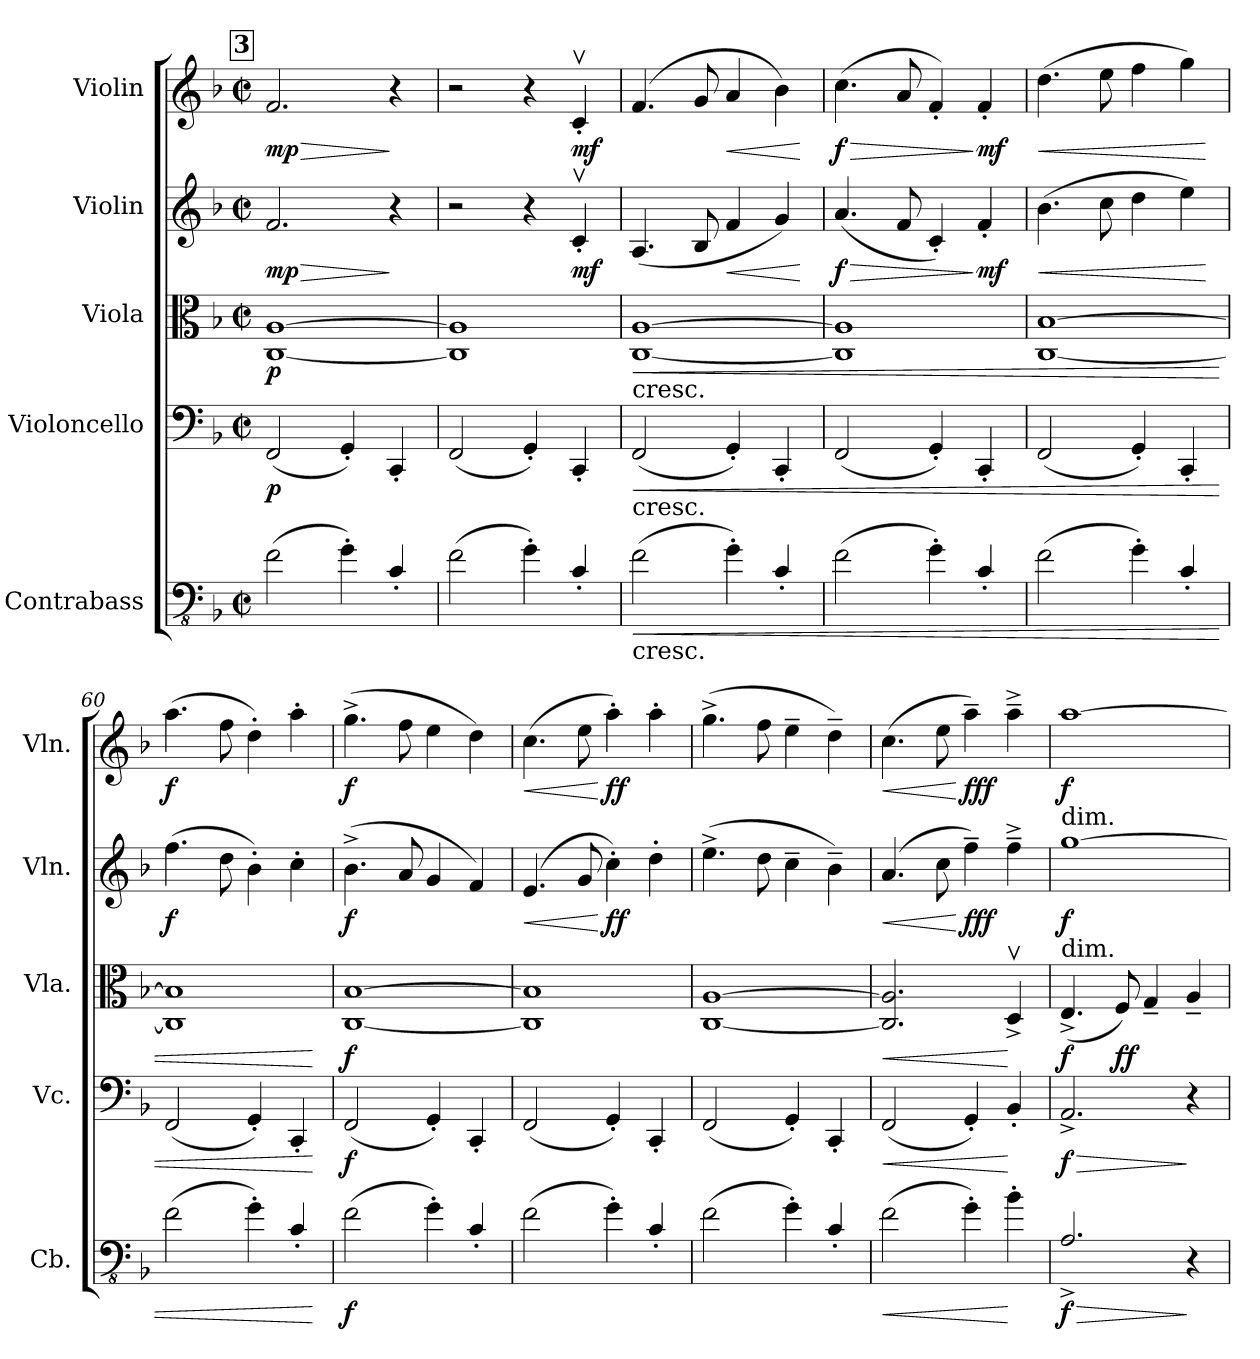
**kern	**dynam	**kern	**dynam	**kern	**dynam	**kern	**dynam	**kern	**dynam
*part5	*part5	*part4	*part4	*part3	*part3	*part2	*part2	*part1	*part1
*staff5	*staff5	*staff4	*staff4	*staff3	*staff3	*staff2	*staff2	*staff1	*staff1
*I"Contrabass	*	*I"Violoncello	*	*I"Viola	*	*I"Violin	*	*I"Violin	*
*I'Cb.	*	*I'Vc.	*	*I'Vla.	*	*I'Vln.	*	*I'Vln.	*
*clefFv4	*	*clefF4	*	*clefC3	*	*clefG2	*	*clefG2	*
*ITrd7c12	*	*	*	*	*	*	*	*	*
*k[b-]	*	*k[b-]	*	*k[b-]	*	*k[b-]	*	*k[b-]	*
*M2/2	*	*M2/2	*	*M2/2	*	*M2/2	*	*M2/2	*
*met(c|)	*	*met(c|)	*	*met(c|)	*	*met(c|)	*	*met(c|)	*
!!LO:REH:place=s1:a:B:fs=14:t=3
=55	=55	=55	=55	=55	=55	=55	=55	=55	=55
!	!	!	!LO:DY:b	!	!LO:DY:b	!	!LO:HP:b	!	!LO:HP:b
!	!	!	!	!	!	!	!LO:DY:n=1:b	!	!LO:DY:n=1:b
(2FF\	.	(2FF/	p	[1C [1A	p	2.f/	> mp	2.f/	> mp
4GG'\)	.	4GG'/)	.	.	.	.	.	.	.
4CC'/	.	4CC'/	.	.	.	4r	]	4r	]
=56	=56	=56	=56	=56	=56	=56	=56	=56	=56
(2FF\	.	(2FF/	.	1C] 1A]	.	2r	.	2r	.
4GG'\)	.	4GG'/)	.	.	.	4r	.	4r	.
!	!	!	!	!	!	!	!LO:DY:b	!	!LO:DY:b
4CC'/	.	4CC'/	.	.	.	4cv'/	mf	4cv'/	mf
=57	=57	=57	=57	=57	=57	=57	=57	=57	=57
!	!	!	!	!LO:TX:b:t=cresc.	!	!	!	!	!
!	!	!LO:TX:b:t=cresc.	!	!	!	!	!	!	!
!LO:TX:b:t=cresc.	!	!	!	!	!	!	!	!	!
!	!LO:HP:b	!	!LO:HP:b	!	!LO:HP:b	!	!	!	!
(2FF\	<	(2FF/	<	[1C [1A	<	(4.A/	.	(4.f/	.
.	.	.	.	.	.	8B-/	.	8g/	.
!	!	!	!	!	!	!	!LO:HP:b	!	!LO:HP:b
4GG'\)	.	4GG'/)	.	.	.	4f/	<	4a/	<
4CC'/	.	4CC'/	.	.	.	4g/)	.	4b-\)	.
.	.	.	.	.	.	.	[	.	[
!!LO:PB:g=z
=58	=58	=58	=58	=58	=58	=58	=58	=58	=58
!	!	!	!	!	!	!	!LO:HP:b	!	!LO:HP:b
!	!	!	!	!	!	!	!LO:DY:n=1:b	!	!LO:DY:n=1:b
(2FF\	.	(2FF/	.	1C] 1A]	.	(4.a/	> f	(4.cc\	> f
.	.	.	.	.	.	8f/	.	8a/	.
4GG'\)	.	4GG'/)	.	.	.	4c'/)	.	4f'/)	.
!	!	!	!	!	!	!	!LO:DY:n=2:b	!	!LO:DY:n=2:b
4CC'/	.	4CC'/	.	.	.	4f'/	] mf	4f'/	] mf
=59	=59	=59	=59	=59	=59	=59	=59	=59	=59
!	!	!	!	!	!	!	!LO:HP:b	!	!LO:HP:b
(2FF\	.	(2FF/	.	[1C [1B-	.	(4.b-\	<	(4.dd\	<
.	.	.	.	.	.	8cc\	.	8ee\	.
4GG'\)	.	4GG'/)	.	.	.	4dd\	.	4ff\	.
4CC'/	.	4CC'/	.	.	.	4ee\)	.	4gg\)	.
.	.	.	.	.	.	.	[	.	[
=60	=60	=60	=60	=60	=60	=60	=60	=60	=60
!	!	!	!	!	!	!	!LO:DY:b	!	!LO:DY:b
(2FF\	.	(2FF/	.	1C] 1B-]	.	(4.ff\	f	(4.aa\	f
.	.	.	.	.	.	8dd\	.	8ff\	.
4GG'\)	.	4GG'/)	.	.	.	4b-'\)	.	4dd'\)	.
4CC'/	.	4CC'/	.	.	.	4cc'\	.	4aa'\	.
.	[	.	[	.	[	.	.	.	.
=61	=61	=61	=61	=61	=61	=61	=61	=61	=61
!	!LO:DY:b	!	!LO:DY:b	!	!LO:DY:b	!	!LO:DY:b	!	!LO:DY:b
(2FF\	f	(2FF/	f	[1C [1B-	f	(4.b-^\	f	(4.gg^\	f
.	.	.	.	.	.	8a/	.	8ff\	.
4GG'\)	.	4GG'/)	.	.	.	4g/	.	4ee\	.
4CC'/	.	4CC'/	.	.	.	4f/)	.	4dd\)	.
=62	=62	=62	=62	=62	=62	=62	=62	=62	=62
!	!	!	!	!	!	!	!LO:HP:b	!	!LO:HP:b
(2FF\	.	(2FF/	.	1C] 1B-]	.	(4.e/	<	(4.cc\	<
.	.	.	.	.	.	8g/	.	8ee\	.
!	!	!	!	!	!	!	!LO:DY:n=1:b	!	!LO:DY:n=1:b
4GG'\)	.	4GG'/)	.	.	.	4cc'\)	[ ff	4aa'\)	[ ff
4CC'/	.	4CC'/	.	.	.	4dd'\	.	4aa'\	.
=63	=63	=63	=63	=63	=63	=63	=63	=63	=63
(2FF\	.	(2FF/	.	[1C [1A	.	(4.ee^\	.	(4.gg^\	.
.	.	.	.	.	.	8dd\	.	8ff\	.
4GG'\)	.	4GG'/)	.	.	.	4cc~\	.	4ee~\	.
4CC'/	.	4CC'/	.	.	.	4b-~\)	.	4dd~\)	.
=64	=64	=64	=64	=64	=64	=64	=64	=64	=64
!	!LO:HP:b	!	!LO:HP:b	!	!LO:HP:b	!	!LO:HP:b	!	!LO:HP:b
(2FF\	<	(2FF/	<	2.C/] 2.A/]	<	(4.a/	<	(4.cc\	<
.	.	.	.	.	.	8cc\	.	8ee\	.
!	!	!	!	!	!	!	!LO:DY:n=1:b	!	!LO:DY:n=1:b
4GG'\)	.	4GG'/)	.	.	.	4ff~\)	[ fff	4aa~\)	[ fff
4BB-'\	[	4BB-'/	[	4Dv^/	[	4ff~^\	.	4aa~^\	.
!!LO:LB:g=z
=65	=65	=65	=65	=65	=65	=65	=65	=65	=65
!	!	!	!	!	!	!	!	!LO:TX:b:t=dim.	!
!	!	!	!	!	!	!LO:TX:b:t=dim.	!	!	!
!	!LO:HP:b	!	!LO:HP:b	!	!	!	!	!	!
!	!LO:DY:n=1:b	!	!LO:DY:n=1:b	!	!LO:DY:b	!	!LO:DY:b	!	!LO:DY:b
2.AAA^/	> f	2.AA^/	> f	(4.E^/	f	[1gg	f	[1aa	f
!	!	!	!	!	!LO:DY:b	!	!	!	!
.	.	.	.	8F/)	ff	.	.	.	.
.	.	.	.	4G~/	.	.	.	.	.
4r	]	4r	]	4A~/	.	.	.	.	.
=	=	=	=	=	=	=	=	=	=
*-	*-	*-	*-	*-	*-	*-	*-	*-	*-
